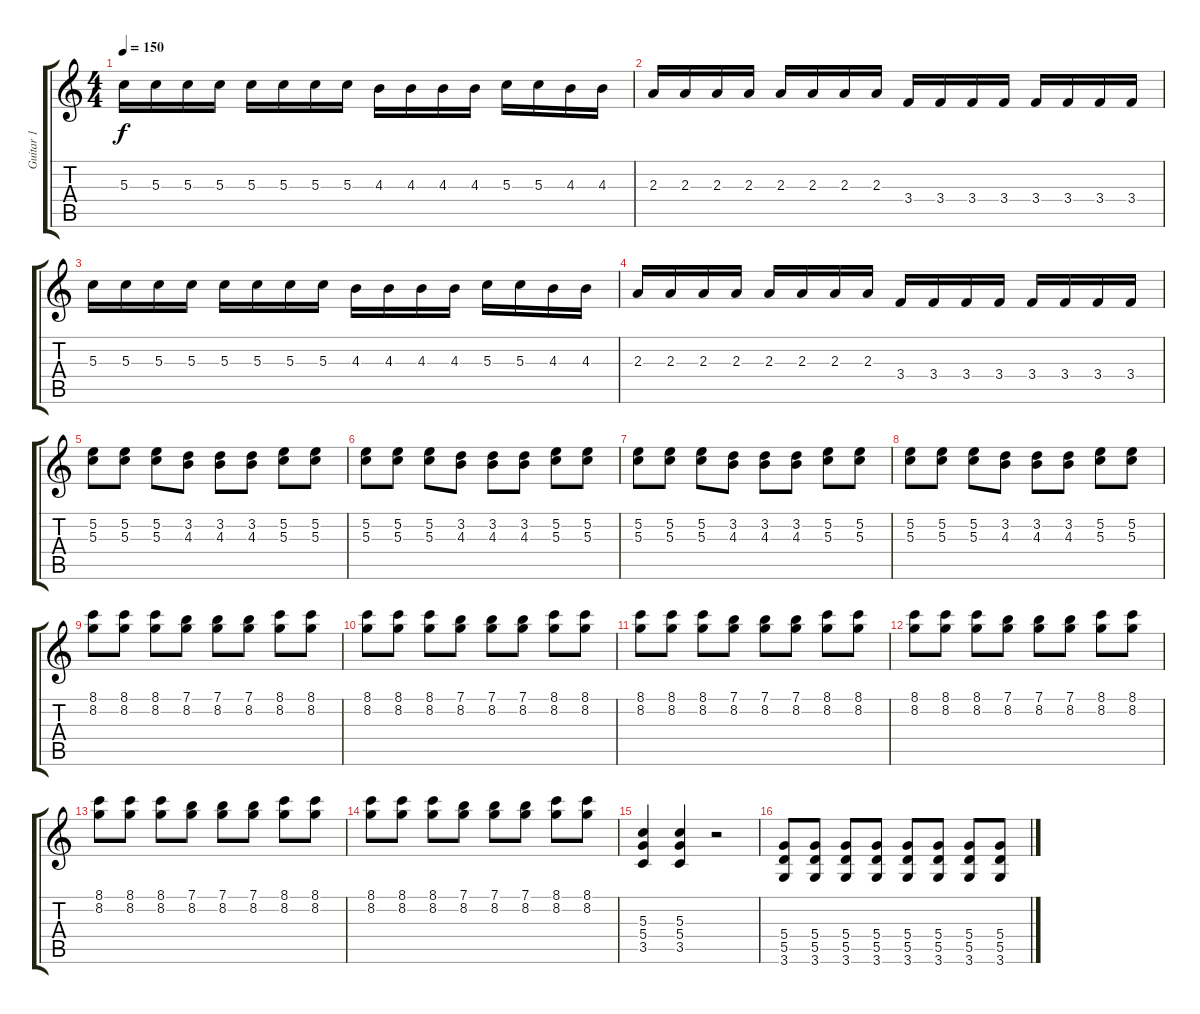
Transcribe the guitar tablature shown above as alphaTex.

\track ("Guitar 1" "Guitar 1") {instrument overdrivenguitar}
\staff {score tabs}
\tuning (E4 B3 G3 D3 A2 E2) {hide}
\ts (4 4)
\tempo 150
\clef g2
\ks c
5.3.16{dy f} 5.3.16 5.3.16 5.3.16 5.3.16 5.3.16 5.3.16 5.3.16 4.3.16 4.3.16 4.3.16 4.3.16 5.3.16 5.3.16 4.3.16 4.3.16 |
2.3.16 2.3.16 2.3.16 2.3.16 2.3.16 2.3.16 2.3.16 2.3.16 3.4.16 3.4.16 3.4.16 3.4.16 3.4.16 3.4.16 3.4.16 3.4.16 |
5.3.16 5.3.16 5.3.16 5.3.16 5.3.16 5.3.16 5.3.16 5.3.16 4.3.16 4.3.16 4.3.16 4.3.16 5.3.16 5.3.16 4.3.16 4.3.16 |
2.3.16 2.3.16 2.3.16 2.3.16 2.3.16 2.3.16 2.3.16 2.3.16 3.4.16 3.4.16 3.4.16 3.4.16 3.4.16 3.4.16 3.4.16 3.4.16 |
(5.2 5.3).8 (5.2 5.3).8 (5.2 5.3).8 (3.2 4.3).8 (3.2 4.3).8 (3.2 4.3).8 (5.2 5.3).8 (5.2 5.3).8 |
(5.2 5.3).8 (5.2 5.3).8 (5.2 5.3).8 (3.2 4.3).8 (3.2 4.3).8 (3.2 4.3).8 (5.2 5.3).8 (5.2 5.3).8 |
(5.2 5.3).8 (5.2 5.3).8 (5.2 5.3).8 (3.2 4.3).8 (3.2 4.3).8 (3.2 4.3).8 (5.2 5.3).8 (5.2 5.3).8 |
(5.2 5.3).8 (5.2 5.3).8 (5.2 5.3).8 (3.2 4.3).8 (3.2 4.3).8 (3.2 4.3).8 (5.2 5.3).8 (5.2 5.3).8 |
(8.1 8.2).8 (8.1 8.2).8 (8.1 8.2).8 (7.1 8.2).8 (7.1 8.2).8 (7.1 8.2).8 (8.1 8.2).8 (8.1 8.2).8 |
(8.1 8.2).8 (8.1 8.2).8 (8.1 8.2).8 (7.1 8.2).8 (7.1 8.2).8 (7.1 8.2).8 (8.1 8.2).8 (8.1 8.2).8 |
(8.1 8.2).8 (8.1 8.2).8 (8.1 8.2).8 (7.1 8.2).8 (7.1 8.2).8 (7.1 8.2).8 (8.1 8.2).8 (8.1 8.2).8 |
(8.1 8.2).8 (8.1 8.2).8 (8.1 8.2).8 (7.1 8.2).8 (7.1 8.2).8 (7.1 8.2).8 (8.1 8.2).8 (8.1 8.2).8 |
(8.1 8.2).8 (8.1 8.2).8 (8.1 8.2).8 (7.1 8.2).8 (7.1 8.2).8 (7.1 8.2).8 (8.1 8.2).8 (8.1 8.2).8 |
(8.1 8.2).8 (8.1 8.2).8 (8.1 8.2).8 (7.1 8.2).8 (7.1 8.2).8 (7.1 8.2).8 (8.1 8.2).8 (8.1 8.2).8 |
(5.3 5.4 3.5).4 (5.3 5.4 3.5).4 r.2 |
(5.4 5.5 3.6).8 (5.4 5.5 3.6).8 (5.4 5.5 3.6).8 (5.4 5.5 3.6).8 (5.4 5.5 3.6).8 (5.4 5.5 3.6).8 (5.4 5.5 3.6).8 (5.4 5.5 3.6).8
